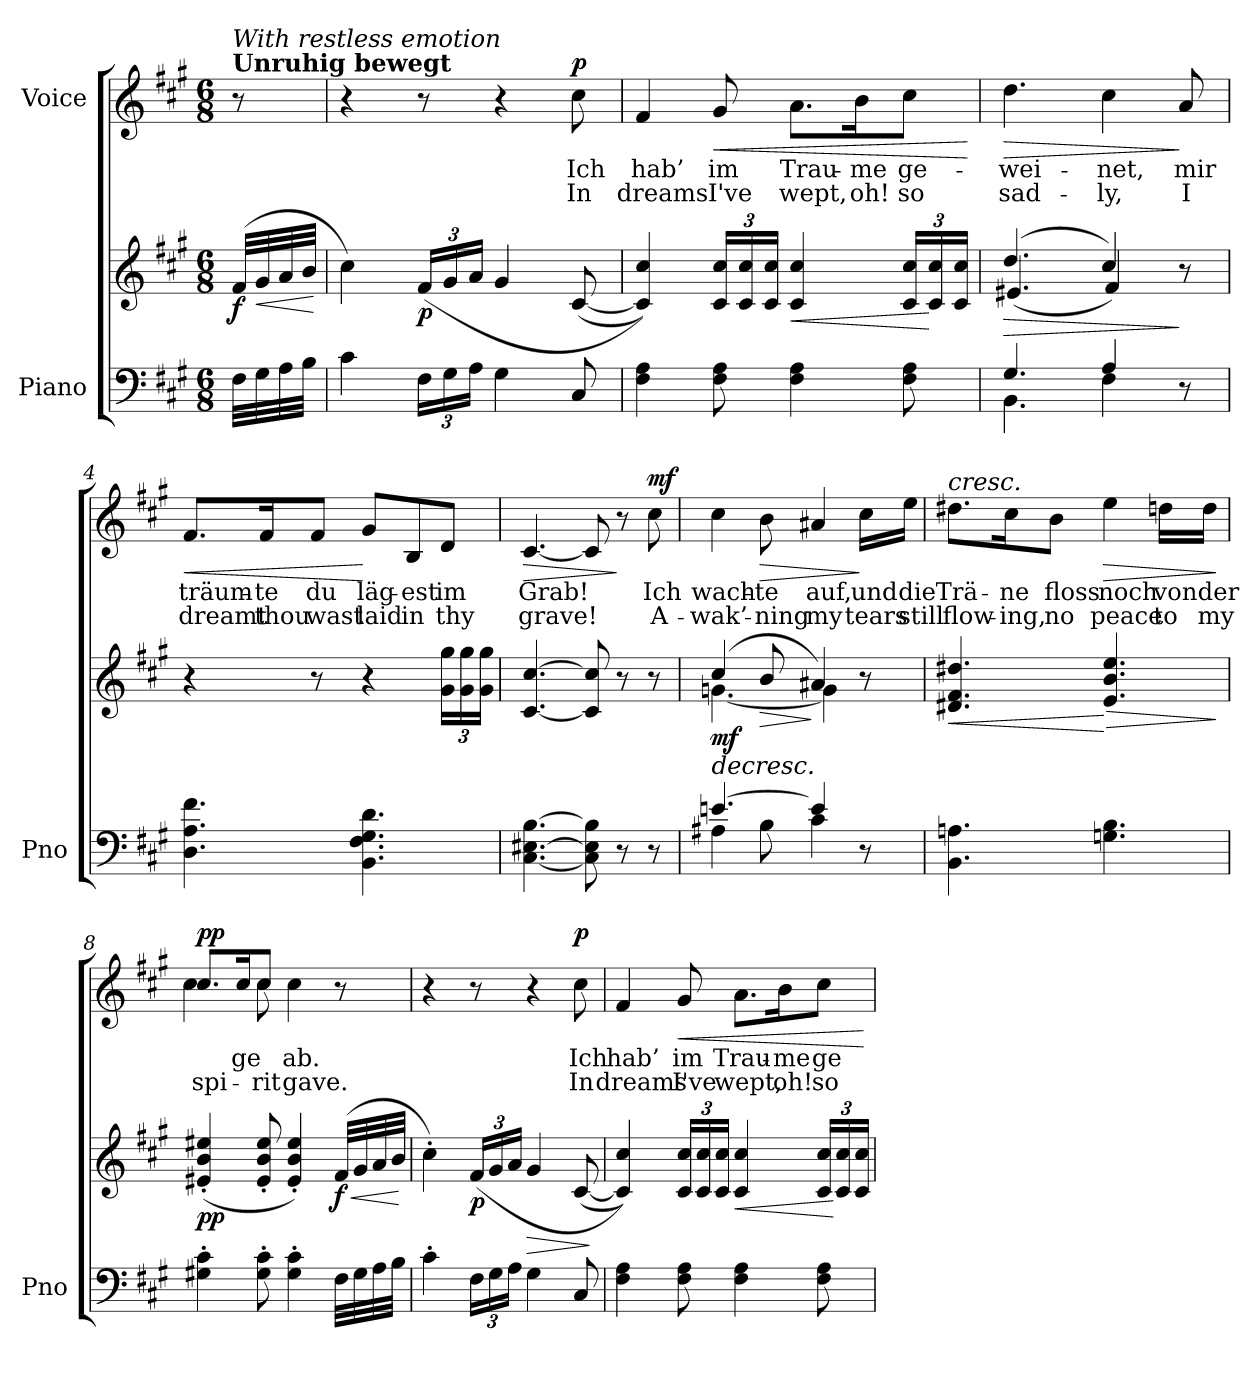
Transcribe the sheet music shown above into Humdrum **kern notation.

**kern	**kern	**dynam	**kern	**text	**text	**dynam
*part2	*part2	*part2	*part1	*part1	*part1	*part1
*staff3	*staff2	*staff2/3	*staff1	*staff1	*staff1	*staff1
*I"Piano	*	*	*I"Voice	*	*	*
*I'Pno	*	*	*	*	*	*
*clefF4	*clefG2	*	*clefG2	*	*	*
*k[f#c#g#]	*k[f#c#g#]	*	*k[f#c#g#]	*	*	*
*M6/8	*M6/8	*	*M6/8	*	*	*
=	=	=	=	=	=	=
!	!	!	!LO:TX:a:B:t=Unruhig bewegt	!	!	!
!	!	!	!LO:TX:i:t=With restless emotion	!	!	!
!	!	!LO:DY:b	!	!	!	!
32F#\LLL	(>32f#/LLL	f	8r	.	.	.
!	!	!LO:HP:b	!	!	!	!
32G#\	32g#/	<	.	.	.	.
32A\	32a/	.	.	.	.	.
32B\JJJ	32b/JJJ	.	.	.	.	.
.	.	[	.	.	.	.
=1	=1	=1	=1	=1	=1	=1
4c#\	4cc#\)	.	4r	.	.	.
!	!	!LO:DY:b	!	!	!	!
24F#\LL	(>24f#/LL	p	8r	.	.	.
24G#\	24g#/	.	.	.	.	.
24A\JJ	24a/JJ	.	.	.	.	.
4G#\	4g#/	.	4r	.	.	.
!	!	!	!	!	!	!LO:DY:a
8C#/	([8c#/	.	8cc#\	Ich	In	p
=2	=2	=2	=2	=2	=2	=2
4F#\ 4A\	4c#/] 4cc#/))	.	4f#/	hab’	dreams	.
!	!	!	!	!	!	!LO:HP:b
8F#\ 8A\	24c#/ 24cc#/LL	.	8g#/	im	I've	<
.	24c#/ 24cc#/	.	.	.	.	.
.	24c#/ 24cc#/JJ	.	.	.	.	.
!	!	!LO:HP:b	!	!	!	!
4F#\ 4A\	4c#/ 4cc#/	<	8.a\L	Trau-	wept,	.
.	.	.	16b\K	-me	oh!	.
8F#\ 8A\	24c#/ 24cc#/LL	.	8cc#\J	ge-	so	.
.	24c#/ 24cc#/	[	.	.	.	.
.	24c#/ 24cc#/JJ	.	.	.	.	.
.	.	.	.	.	.	[
=3	=3	=3	=3	=3	=3	=3
*^	*	*	*	*	*	*
!	!	!	!LO:HP:b	!	!	!	!LO:HP:b
*	*	*^	*	*	*	*	*
4.G#/	4.BB\	(4.dd/	(<4.e#X/	>	4.dd\	-wei-	sad-	>
4A/	4F#\	4cc#/)	4f#/)	.	4cc#\	-net,	-ly,	.
8r	8ryy	8r	8ryy	]	8a/	mir	I	]
=4	=4	=4	=4	=4	=4	=4	=4	=4
!	!	!	!	!	!	!	!	!LO:HP:b
*v	*v	*	*	*	*	*	*	*
*	*v	*v	*	*	*	*	*
4.D\ 4.A\ 4.f#\	4r	.	8.f#/L	träum-	dreamt	<
.	.	.	16f#/K	-te	thou	.
.	8r	.	8f#/J	du	wast	.
4.BB\ 4.F#\ 4.G#\ 4.d\	4r	.	8g#/L	läg-	laid	[
.	.	.	8B/	-est	in	.
.	24g#\ 24gg#\LL	.	8d/J	im	thy	.
.	24g#\ 24gg#\	.	.	.	.	.
.	24g#\ 24gg#\JJ	.	.	.	.	.
=5	=5	=5	=5	=5	=5	=5
!	!	!	!	!	!	!LO:HP:b
[4.C#\ [4.E#X\ [4.B\	[4.c#/ [4.cc#/	.	[4.c#/	Grab!	grave!	>
8C#\] 8E#\] 8B\]	8c#/] 8cc#/]	.	8c#/]	.	.	.
8r	8r	.	8r	.	.	]
!	!	!	!	!	!	!LO:DY:a
8r	8r	.	8cc#\	Ich	A-	mf
=6	=6	=6	=6	=6	=6	=6
*^	*	*	*	*	*	*
!	!	!	!LO:HP:b	!	!	!	!
*	*	*^	*	*	*	*	*
!	!	!	!	!LO:DY:n=1:b	!	!	!	!
[4.en/	4A#X\	(4cc#/	[4.gn\	> mf	4cc#\	wach-	-wak’-	.
!	!	!	!	!LO:HP:b	!	!	!	!LO:HP:b
.	8B\	8b/	.	>	8b\	-te	-ning	>
4e/]	4c#\	4a#X/)	4g\]	]	4a#X/	auf,	my	.
8r	8ryy	8r	8ryy	]	16cc#\LL	und	tears	]
.	.	.	.	.	16ee\JJ	die	still	.
*v	*v	*	*	*	*	*	*	*
*	*v	*v	*	*	*	*	*
=7	=7	=7	=7	=7	=7	=7
!	!	!	!LO:TX:a:i:t=cresc.	!	!	!
!	!	!LO:HP:b	!	!	!	!
4.BB\ 4.An\	4.d#X/ 4.f#/ 4.dd#X/	<	8.dd#X\L	Trä-	flow-	.
.	.	.	16cc#\K	-ne	-ing,	.
.	.	.	8b\J	floss	no	.
!	!	!LO:HP:n=1:b	!	!	!	!LO:HP:b
4.Gn\ 4.B\	4.e/ 4.b/ 4.ee/	[ >	4ee\	noch	peace	>
.	.	.	16ddn\LL	von	to	.
.	.	.	16dd\JJ	der	my	.
.	.	]	.	.	.	]
=8	=8	=8	=8	=8	=8	=8
*	*	*	*^	*	*	*
!	!	!LO:DY:b	!	!	!	!	!LO:DY:a
4G#X\' 4c#\'	(>4e#X/'> 4b/'> 4ee#X/'>	pp	8.cc#/L	4cc#\	.	spi-	pp
.	.	.	16cc#/K	.	-ge	.	.
8G#\' 8c#\'	8e#/'> 8b/'> 8ee#/'>	.	8cc#/J	8cc#\	.	-rit	.
4G#\' 4c#\'	4e#/'> 4b/'> 4ee#/'>)	.	4cc#\	4ryy	-ab.	gave.	.
!	!	!LO:HP:b	!	!	!	!	!
!	!	!LO:DY:n=1:b	!	!	!	!	!
32F#\LLL	(>32f#/LLL	< f	8r	8ryy	.	.	.
32G#\	32g#/	.	.	.	.	.	.
32A\	32a/	.	.	.	.	.	.
32B\JJJ	32b/JJJ	.	.	.	.	.	.
*	*	*	*v	*v	*	*	*
.	.	[	.	.	.	.
=9	=9	=9	=9	=9	=9	=9
4c#'\	4cc#'\)	.	4r	.	.	.
!	!	!LO:DY:b	!	!	!	!
24F#\LL	(>24f#/LL	p	8r	.	.	.
24G#\	24g#/	.	.	.	.	.
24A\JJ	24a/JJ	.	.	.	.	.
!	!	!LO:HP:b	!	!	!	!
4G#\	4g#/	>	4r	.	.	.
!	!	!	!	!	!	!LO:DY:a
8C#/	([8c#/	.	8cc#\	Ich	In	p
.	.	]	.	.	.	.
=10	=10	=10	=10	=10	=10	=10
4F#\ 4A\	4c#/] 4cc#/))	.	4f#/	hab’	dreams	.
!	!	!	!	!	!	!LO:HP:b
8F#\ 8A\	24c#/ 24cc#/LL	.	8g#/	im	I've	<
.	24c#/ 24cc#/	.	.	.	.	.
.	24c#/ 24cc#/JJ	.	.	.	.	.
!	!	!LO:HP:b	!	!	!	!
4F#\ 4A\	4c#/ 4cc#/	<	8.a\L	Trau-	wept,	.
.	.	.	16b\K	-me	oh!	.
8F#\ 8A\	24c#/ 24cc#/LL	.	8cc#\J	ge-	so	.
.	24c#/ 24cc#/	[	.	.	.	.
.	24c#/ 24cc#/JJ	.	.	.	.	.
.	.	.	.	.	.	[
=	=	=	=	=	=	=
*-	*-	*-	*-	*-	*-	*-
